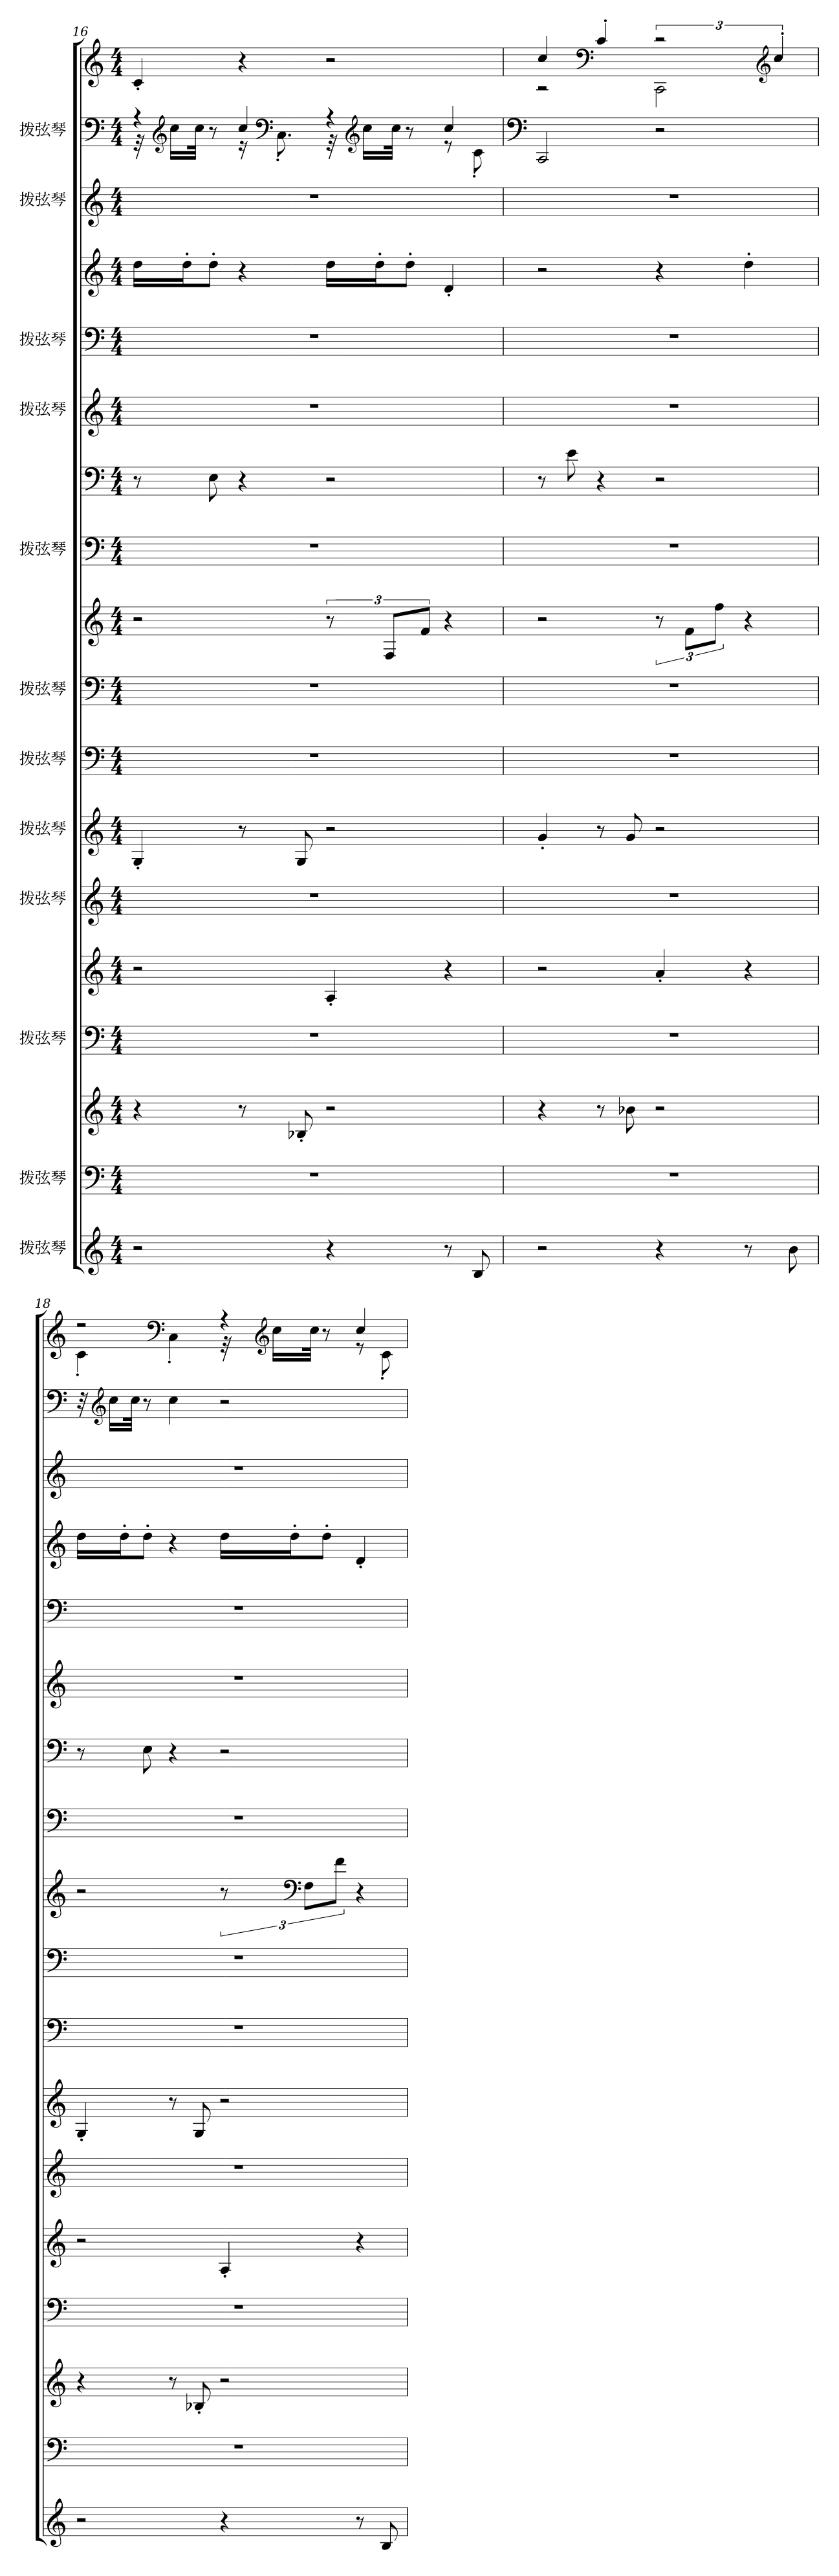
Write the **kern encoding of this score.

**kern	**kern	**kern	**kern	**kern	**kern	**kern	**kern	**kern	**kern	**kern	**kern	**kern	**kern	**kern	**kern	**kern	**kern
*part12	*part11	*part11	*part10	*part10	*part9	*part8	*part7	*part6	*part6	*part5	*part5	*part4	*part3	*part3	*part2	*part1	*part1
*staff18	*staff17	*staff16	*staff15	*staff14	*staff13	*staff12	*staff11	*staff10	*staff9	*staff8	*staff7	*staff6	*staff5	*staff4	*staff3	*staff2	*staff1
*I"拨弦琴	*I"拨弦琴	*	*I"拨弦琴	*	*I"拨弦琴	*I"拨弦琴	*I"拨弦琴	*I"拨弦琴	*	*I"拨弦琴	*	*I"拨弦琴	*I"拨弦琴	*	*I"拨弦琴	*I"拨弦琴	*
*clefG2	*clefF4	*clefG2	*clefF4	*clefG2	*clefG2	*clefG2	*clefF4	*clefF4	*clefG2	*clefF4	*clefF4	*clefG2	*clefF4	*clefG2	*clefG2	*clefF4	*clefG2
*k[]	*k[]	*k[]	*k[]	*k[]	*k[]	*k[]	*k[]	*k[]	*k[]	*k[]	*k[]	*k[]	*k[]	*k[]	*k[]	*k[]	*k[]
*M4/4	*M4/4	*M4/4	*M4/4	*M4/4	*M4/4	*M4/4	*M4/4	*M4/4	*M4/4	*M4/4	*M4/4	*M4/4	*M4/4	*M4/4	*M4/4	*M4/4	*M4/4
=16	=16	=16	=16	=16	=16	=16	=16	=16	=16	=16	=16	=16	=16	=16	=16	=16	=16
*	*	*	*	*	*	*	*	*	*	*	*	*	*	*	*	*^	*
2r	1r	4r	1r	2r	1r	4G'/	1r	1r	2r	1r	8r	1r	1r	16dd\LL	1r	4r	32r	4c'/
*	*	*	*	*	*	*	*	*	*	*	*	*	*	*	*	*clefG2	*	*
.	.	.	.	.	.	.	.	.	.	.	.	.	.	.	.	.	16cc\LL	.
.	.	.	.	.	.	.	.	.	.	.	.	.	.	16dd'\J	.	.	.	.
.	.	.	.	.	.	.	.	.	.	.	.	.	.	.	.	.	32cc\JJk	.
.	.	.	.	.	.	.	.	.	.	.	8E\	.	.	8dd'\J	.	.	8r	.
.	.	8r	.	.	.	8r	.	.	.	.	4r	.	.	4r	.	4cc/	16r	4r
*	*	*	*	*	*	*	*	*	*	*	*	*	*	*	*	*clefF4	*	*
.	.	.	.	.	.	.	.	.	.	.	.	.	.	.	.	.	8.C'\	.
.	.	8B-X'/	.	.	.	8G/	.	.	.	.	.	.	.	.	.	.	.	.
4r	.	2r	.	4A'/	.	2r	.	.	12r	.	2r	.	.	16dd\LL	.	4r	32r	2r
*	*	*	*	*	*	*	*	*	*	*	*	*	*	*	*	*clefG2	*	*
.	.	.	.	.	.	.	.	.	.	.	.	.	.	.	.	.	16cc\LL	.
.	.	.	.	.	.	.	.	.	.	.	.	.	.	16dd'\J	.	.	.	.
.	.	.	.	.	.	.	.	.	12F/L	.	.	.	.	.	.	.	.	.
.	.	.	.	.	.	.	.	.	.	.	.	.	.	.	.	.	32cc\JJk	.
.	.	.	.	.	.	.	.	.	.	.	.	.	.	8dd'\J	.	.	8r	.
.	.	.	.	.	.	.	.	.	12f/J	.	.	.	.	.	.	.	.	.
8r	.	.	.	4r	.	.	.	.	4r	.	.	.	.	4d'/	.	4cc/	8r	.
8B/	.	.	.	.	.	.	.	.	.	.	.	.	.	.	.	.	8c'\	.
*	*	*	*	*	*	*	*	*	*	*	*	*	*	*	*	*v	*v	*
!!LO:PB:g=z
=17	=17	=17	=17	=17	=17	=17	=17	=17	=17	=17	=17	=17	=17	=17	=17	=17	=17
*	*	*	*	*	*	*	*	*	*	*	*	*	*	*	*	*clefF4	*
*	*	*	*	*	*	*	*	*	*	*	*	*	*	*	*	*	*^
2r	1r	4r	1r	2r	1r	4g'/	1r	1r	2r	1r	8r	1r	1r	2r	1r	2CC/	4cc/	2r
.	.	.	.	.	.	.	.	.	.	.	8e\	.	.	.	.	.	.	.
*	*	*	*	*	*	*	*	*	*	*	*	*	*	*	*	*	*clefF4	*
.	.	8r	.	.	.	8r	.	.	.	.	4r	.	.	.	.	.	4c'/	.
.	.	8b-X\	.	.	.	8g/	.	.	.	.	.	.	.	.	.	.	.	.
4r	.	2r	.	4a'/	.	2r	.	.	12r	.	2r	.	.	4r	.	2r	3r	2CC\
.	.	.	.	.	.	.	.	.	12f\L	.	.	.	.	.	.	.	.	.
.	.	.	.	.	.	.	.	.	12ff\J	.	.	.	.	.	.	.	.	.
8r	.	.	.	4r	.	.	.	.	4r	.	.	.	.	4dd'\	.	.	.	.
*	*	*	*	*	*	*	*	*	*	*	*	*	*	*	*	*	*clefG2	*
.	.	.	.	.	.	.	.	.	.	.	.	.	.	.	.	.	6cc'/	.
8b\	.	.	.	.	.	.	.	.	.	.	.	.	.	.	.	.	.	.
=18	=18	=18	=18	=18	=18	=18	=18	=18	=18	=18	=18	=18	=18	=18	=18	=18	=18	=18
2r	1r	4r	1r	2r	1r	4G'/	1r	1r	2r	1r	8r	1r	1r	16dd\LL	1r	32r	2r	4c'\
*	*	*	*	*	*	*	*	*	*	*	*	*	*	*	*	*clefG2	*	*
.	.	.	.	.	.	.	.	.	.	.	.	.	.	.	.	16cc\LL	.	.
.	.	.	.	.	.	.	.	.	.	.	.	.	.	16dd'\J	.	.	.	.
.	.	.	.	.	.	.	.	.	.	.	.	.	.	.	.	32cc\JJk	.	.
.	.	.	.	.	.	.	.	.	.	.	8E\	.	.	8dd'\J	.	8r	.	.
*	*	*	*	*	*	*	*	*	*	*	*	*	*	*	*	*	*clefF4	*
.	.	8r	.	.	.	8r	.	.	.	.	4r	.	.	4r	.	4cc\	.	4C'\
.	.	8B-X'/	.	.	.	8G/	.	.	.	.	.	.	.	.	.	.	.	.
4r	.	2r	.	4A'/	.	2r	.	.	12r	.	2r	.	.	16dd\LL	.	2r	4r	32r
*	*	*	*	*	*	*	*	*	*	*	*	*	*	*	*	*	*clefG2	*
.	.	.	.	.	.	.	.	.	.	.	.	.	.	.	.	.	.	16cc\LL
.	.	.	.	.	.	.	.	.	.	.	.	.	.	16dd'\J	.	.	.	.
*	*	*	*	*	*	*	*	*	*clefF4	*	*	*	*	*	*	*	*	*
.	.	.	.	.	.	.	.	.	12F\L	.	.	.	.	.	.	.	.	.
.	.	.	.	.	.	.	.	.	.	.	.	.	.	.	.	.	.	32cc\JJk
.	.	.	.	.	.	.	.	.	.	.	.	.	.	8dd'\J	.	.	.	8r
.	.	.	.	.	.	.	.	.	12f\J	.	.	.	.	.	.	.	.	.
8r	.	.	.	4r	.	.	.	.	4r	.	.	.	.	4d'/	.	.	4cc/	8r
8B/	.	.	.	.	.	.	.	.	.	.	.	.	.	.	.	.	.	8c'\
*	*	*	*	*	*	*	*	*	*	*	*	*	*	*	*	*	*v	*v
=	=	=	=	=	=	=	=	=	=	=	=	=	=	=	=	=	=
*-	*-	*-	*-	*-	*-	*-	*-	*-	*-	*-	*-	*-	*-	*-	*-	*-	*-
